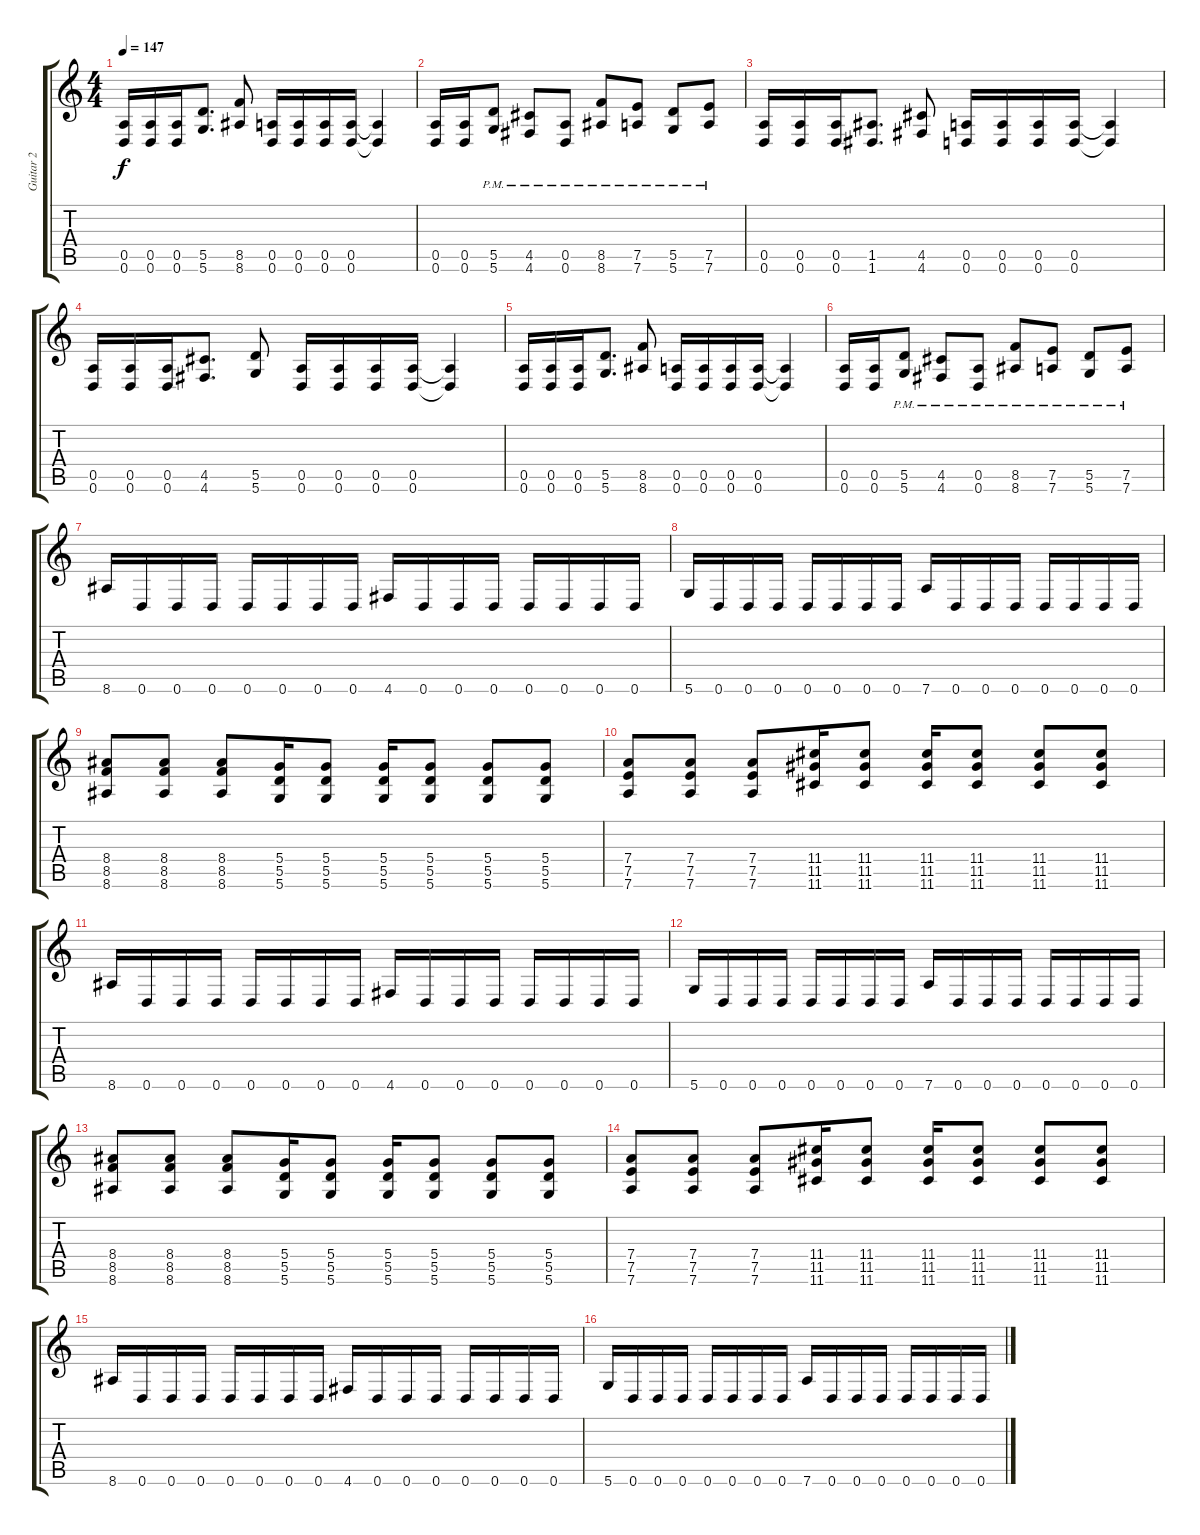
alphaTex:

\track ("Guitar 2" "Guitar 2") {instrument distortionguitar}
\staff {score tabs}
\tuning (E4 B3 G3 D3 A2 D2) {hide}
\ts (4 4)
\tempo 147
\clef g2
\ks c
(0.5 0.6).16{dy f} (0.5 0.6).16 (0.5 0.6).16 (5.5 5.6).8{d} (8.5 8.6).8 (0.5 0.6).16 (0.5 0.6).16 (0.5 0.6).16 (0.5 0.6).16 (0.5{t} 0.6{t}).4 |
(0.5 0.6).16 (0.5 0.6).16 (5.5{pm} 5.6{pm}).8 (4.5{pm} 4.6{pm}).8 (0.5{pm} 0.6{pm}).8 (8.5{pm} 8.6{pm}).8 (7.5{pm} 7.6{pm}).8 (5.5{pm} 5.6{pm}).8 (7.5{pm} 7.6{pm}).8 |
(0.5 0.6).16 (0.5 0.6).16 (0.5 0.6).16 (1.5 1.6).8{d} (4.5 4.6).8 (0.5 0.6).16 (0.5 0.6).16 (0.5 0.6).16 (0.5 0.6).16 (0.5{t} 0.6{t}).4 |
(0.5 0.6).16 (0.5 0.6).16 (0.5 0.6).16 (4.5 4.6).8{d} (5.5 5.6).8 (0.5 0.6).16 (0.5 0.6).16 (0.5 0.6).16 (0.5 0.6).16 (0.5{t} 0.6{t}).4 |
(0.5 0.6).16 (0.5 0.6).16 (0.5 0.6).16 (5.5 5.6).8{d} (8.5 8.6).8 (0.5 0.6).16 (0.5 0.6).16 (0.5 0.6).16 (0.5 0.6).16 (0.5{t} 0.6{t}).4 |
(0.5 0.6).16 (0.5 0.6).16 (5.5{pm} 5.6{pm}).8 (4.5{pm} 4.6{pm}).8 (0.5{pm} 0.6{pm}).8 (8.5{pm} 8.6{pm}).8 (7.5{pm} 7.6{pm}).8 (5.5{pm} 5.6{pm}).8 (7.5{pm} 7.6{pm}).8 |
8.6.16 0.6.16 0.6.16 0.6.16 0.6.16 0.6.16 0.6.16 0.6.16 4.6.16 0.6.16 0.6.16 0.6.16 0.6.16 0.6.16 0.6.16 0.6.16 |
5.6.16 0.6.16 0.6.16 0.6.16 0.6.16 0.6.16 0.6.16 0.6.16 7.6.16 0.6.16 0.6.16 0.6.16 0.6.16 0.6.16 0.6.16 0.6.16 |
(8.4 8.5 8.6).8 (8.4 8.5 8.6).8 (8.4 8.5 8.6).8 (5.4 5.5 5.6).16 (5.4 5.5 5.6).8 (5.4 5.5 5.6).16 (5.4 5.5 5.6).8 (5.4 5.5 5.6).8 (5.4 5.5 5.6).8 |
(7.4 7.5 7.6).8 (7.4 7.5 7.6).8 (7.4 7.5 7.6).8 (11.4 11.5 11.6).16 (11.4 11.5 11.6).8 (11.4 11.5 11.6).16 (11.4 11.5 11.6).8 (11.4 11.5 11.6).8 (11.4 11.5 11.6).8 |
8.6.16 0.6.16 0.6.16 0.6.16 0.6.16 0.6.16 0.6.16 0.6.16 4.6.16 0.6.16 0.6.16 0.6.16 0.6.16 0.6.16 0.6.16 0.6.16 |
5.6.16 0.6.16 0.6.16 0.6.16 0.6.16 0.6.16 0.6.16 0.6.16 7.6.16 0.6.16 0.6.16 0.6.16 0.6.16 0.6.16 0.6.16 0.6.16 |
(8.4 8.5 8.6).8 (8.4 8.5 8.6).8 (8.4 8.5 8.6).8 (5.4 5.5 5.6).16 (5.4 5.5 5.6).8 (5.4 5.5 5.6).16 (5.4 5.5 5.6).8 (5.4 5.5 5.6).8 (5.4 5.5 5.6).8 |
(7.4 7.5 7.6).8 (7.4 7.5 7.6).8 (7.4 7.5 7.6).8 (11.4 11.5 11.6).16 (11.4 11.5 11.6).8 (11.4 11.5 11.6).16 (11.4 11.5 11.6).8 (11.4 11.5 11.6).8 (11.4 11.5 11.6).8 |
8.6.16 0.6.16 0.6.16 0.6.16 0.6.16 0.6.16 0.6.16 0.6.16 4.6.16 0.6.16 0.6.16 0.6.16 0.6.16 0.6.16 0.6.16 0.6.16 |
5.6.16 0.6.16 0.6.16 0.6.16 0.6.16 0.6.16 0.6.16 0.6.16 7.6.16 0.6.16 0.6.16 0.6.16 0.6.16 0.6.16 0.6.16 0.6.16
